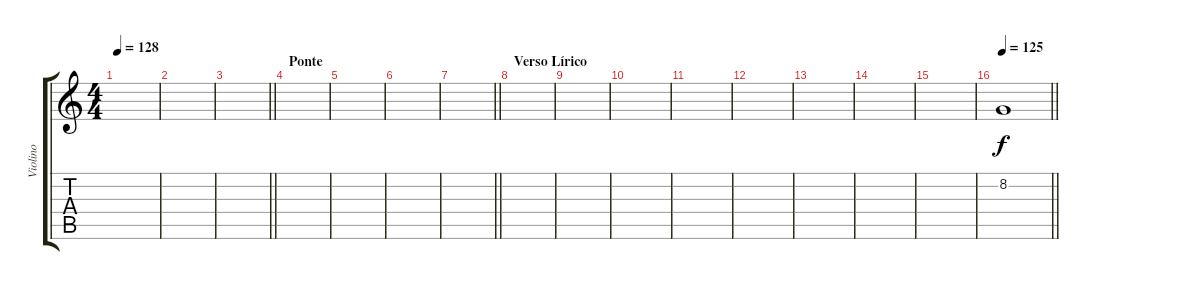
\track ("Violino" "Violino") {instrument violin}
\staff {score tabs}
\tuning (E4 B3 G3 D3 A2 E2) {hide}
\ts (4 4)
\tempo 128
\clef g2
\ks c
|
|
\barLineRight lightlight
|
\section ("" "Ponte")
|
|
|
\barLineRight lightlight
|
\section ("" "Verso Lírico")
|
|
|
|
|
|
|
|
\tempo 125
\barLineRight lightlight
8.2.1
